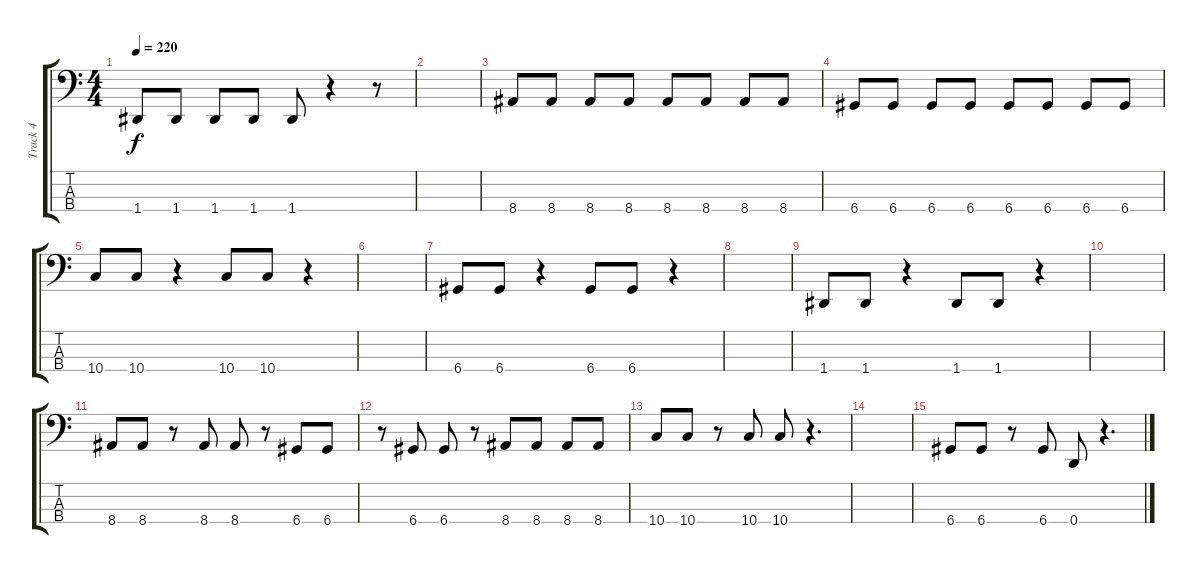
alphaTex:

\track ("Track 4" "Track 4") {instrument electricbassfinger}
\staff {score tabs}
\tuning (G2 D2 A1 D1) {hide}
\ts (4 4)
\tempo 220
\clef f4
\ks c
1.4.8{dy f} 1.4.8 1.4.8 1.4.8 1.4.8 r.4 r.8 |
|
8.4.8 8.4.8 8.4.8 8.4.8 8.4.8 8.4.8 8.4.8 8.4.8 |
6.4.8 6.4.8 6.4.8 6.4.8 6.4.8 6.4.8 6.4.8 6.4.8 |
10.4.8 10.4.8 r.4 10.4.8 10.4.8 r.4 |
|
6.4.8 6.4.8 r.4 6.4.8 6.4.8 r.4 |
|
1.4.8 1.4.8 r.4 1.4.8 1.4.8 r.4 |
|
8.4.8 8.4.8 r.8 8.4.8 8.4.8 r.8 6.4.8 6.4.8 |
r.8 6.4.8 6.4.8 r.8 8.4.8 8.4.8 8.4.8 8.4.8 |
10.4.8 10.4.8 r.8 10.4.8 10.4.8 r.4{d} |
|
6.4.8 6.4.8 r.8 6.4.8 0.4.8 r.4{d}
